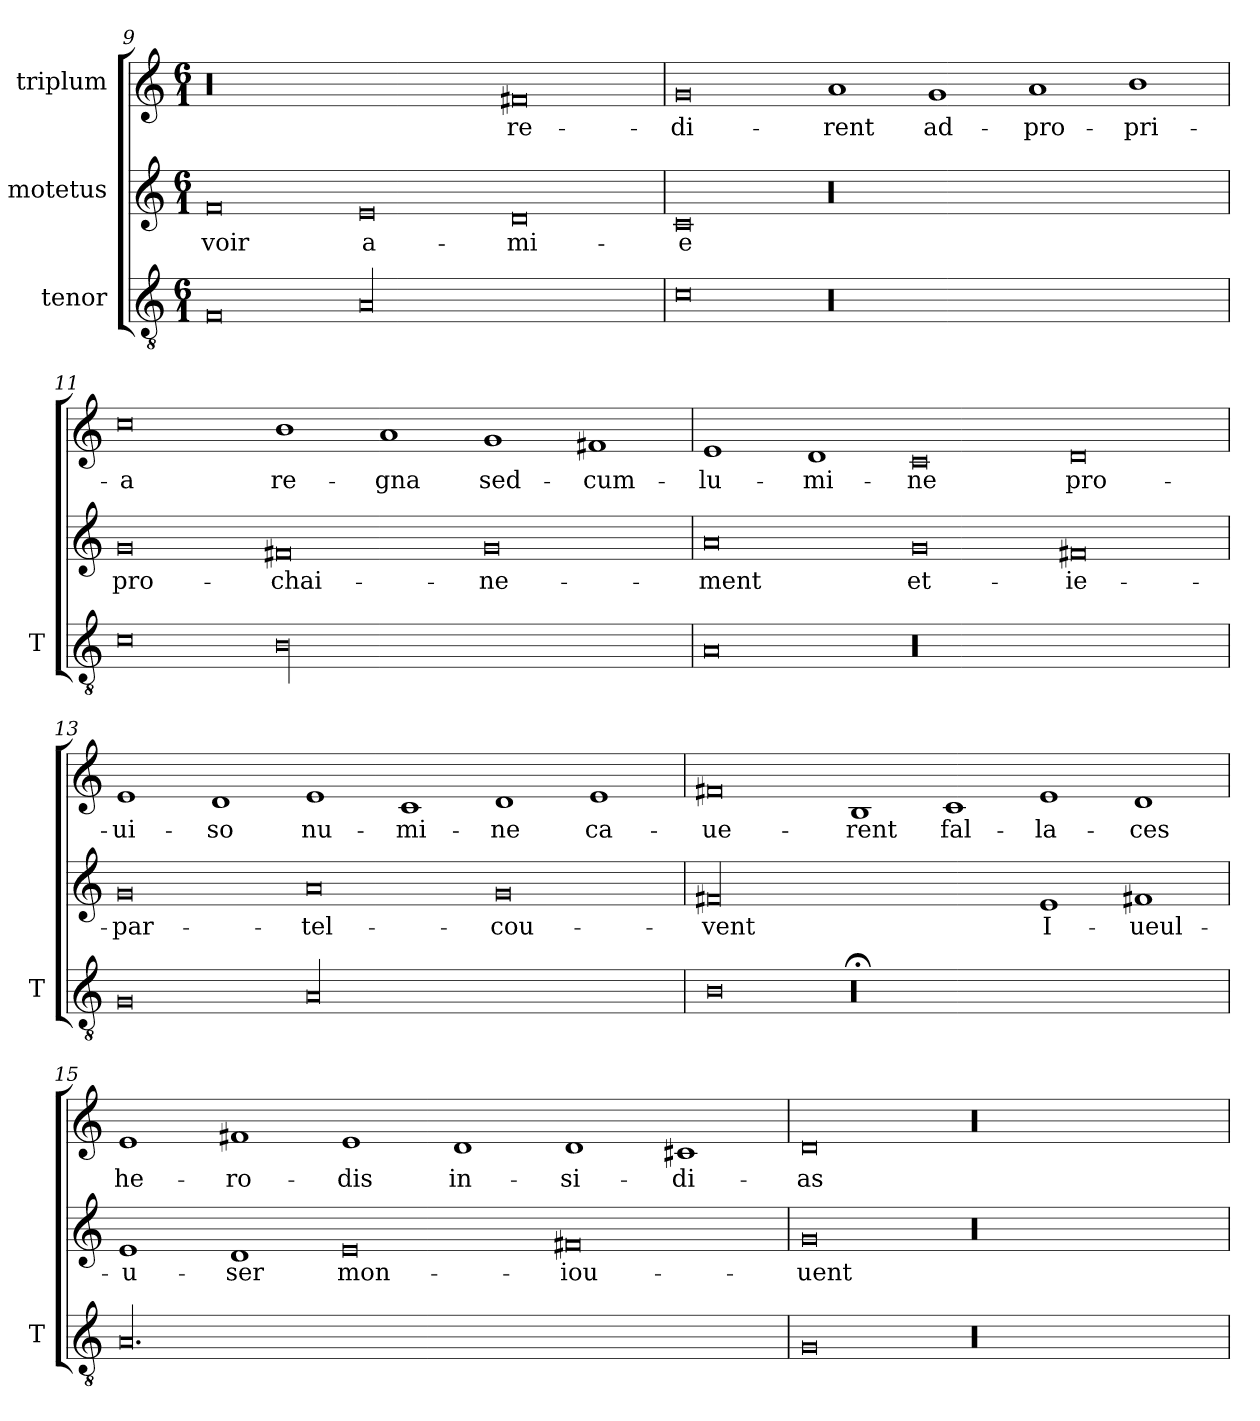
**kern	**kern	**text	**kern	**text
*part3	*part2	*part2	*part1	*part1
*staff3	*staff2	*staff2	*staff1	*staff1
*I"tenor	*I"motetus	*	*I"triplum	*
*I'T	*	*	*	*
*clefGv2	*clefG2	*	*clefG2	*
*k[]	*k[]	*	*k[]	*
*C:	*C:	*	*C:	*
*M6/1	*M6/1	*	*M6/1	*
=9	=9	=9	=9	=9
0F/	0f/	-voir	00r	.
00A/	0e/	a-	.	.
.	0d/	-mi-	0f#X/	re-
=10	=10	=10	=10	=10
0c\	0c/	-e	0g/	-di-
00r	00r	.	1a/	-rent
.	.	.	1g/	ad-
.	.	.	1a/	pro-
.	.	.	1b\	-pri-
=11	=11	=11	=11	=11
0c\	0g/	pro-	0cc\	-a
00B\	0f#X/	-chai-	1b\	re-
.	.	.	1a/	-gna
.	0g/	-ne-	1g/	sed-
.	.	.	1f#X/	cum-
!!LO:PB:g=z
=12	=12	=12	=12	=12
0A/	0a/	-ment	1e/	lu-
.	.	.	1d/	-mi-
00r	0g/	et-	0c/	-ne
.	0f#X/	ie-	0d/	pro-
=13	=13	=13	=13	=13
0G/	0g/	par-	1e/	-ui-
.	.	.	1d/	-so
00A/	0a/	tel-	1e/	nu-
.	.	.	1c/	-mi-
.	0g/	cou-	1d/	-ne
.	.	.	1e/	ca-
=14	=14	=14	=14	=14
0B\	00f#X/	-vent	0f#X/	ue-
00r;<	.	.	1B/	-rent
.	.	.	1c/	fal-
.	1e/	I-	1e/	-la-
.	1f#X/	ueul-	1d/	-ces
=15	=15	=15	=15	=15
00.A/	1e/	u-	1e/	he-
.	1d/	-ser	1f#X/	-ro-
.	0e/	mon-	1e/	-dis
.	.	.	1d/	in-
.	0f#X/	iou-	1d/	-si-
.	.	.	1c#X/	-di-
=16	=16	=16	=16	=16
0G/	0g/	-uent	0d/	-as
00r	00r	.	00r	.
=	=	=	=	=
*-	*-	*-	*-	*-
